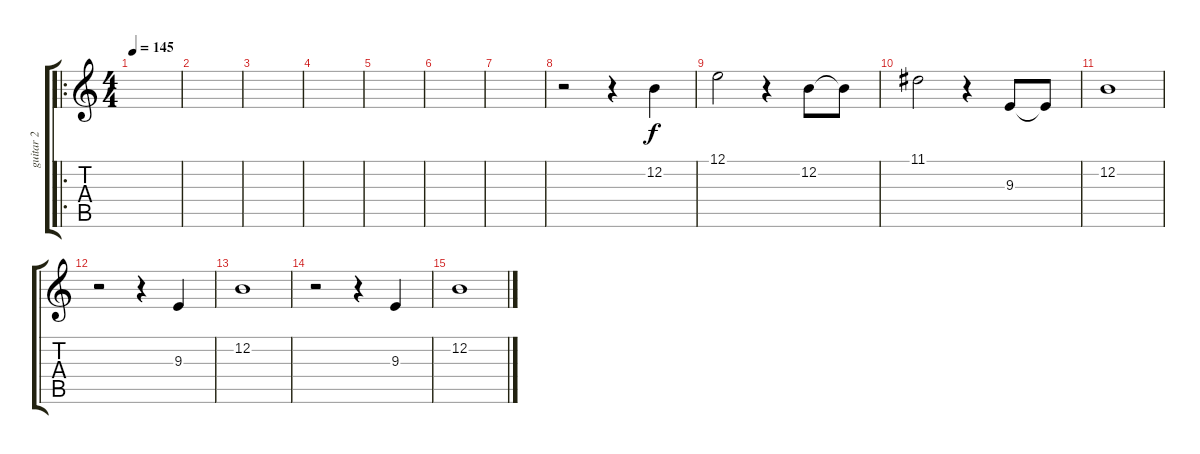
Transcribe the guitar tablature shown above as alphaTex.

\track ("guitar 2" "guitar 2") {instrument pad1newage}
\staff {score tabs}
\tuning (E4 B3 G3 D3 A2 E2) {hide}
\ro
\ts (4 4)
\tempo 145
\clef g2
\ks c
|
|
|
|
|
|
|
r.2 r.4 12.2.4 |
12.1.2 r.4 12.2.8 12.2{t}.8 |
11.1.2 r.4 9.3.8 9.3{t}.8 |
12.2.1 |
r.2 r.4 9.3.4 |
12.2.1 |
r.2 r.4 9.3.4 |
12.2.1
